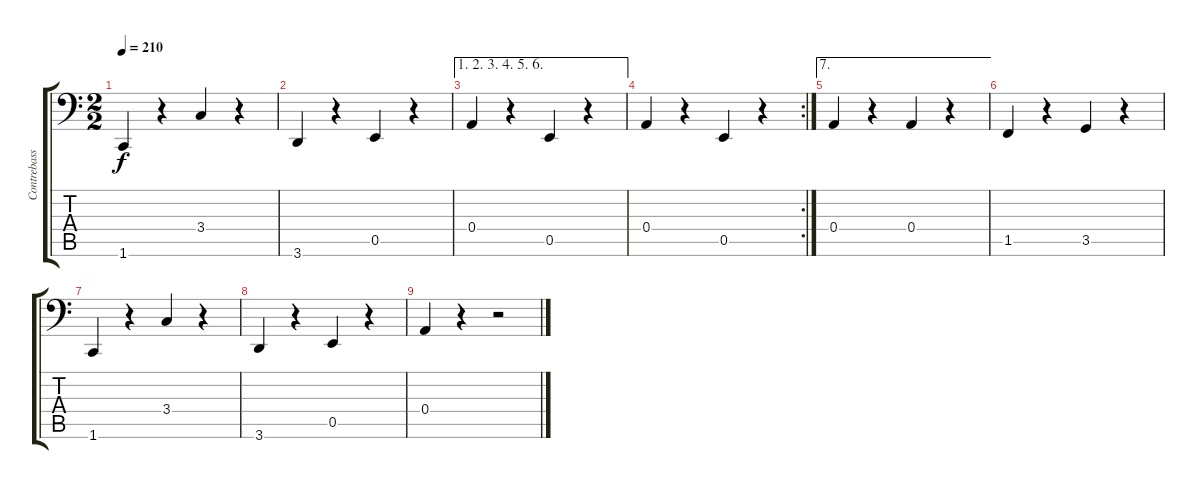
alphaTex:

\track ("Contrebasse" "Contrebass") {instrument contrabass}
\staff {score tabs}
\tuning (C3 G2 D2 A1 E1 B0) {hide}
\ts (2 2)
\tempo 210
\clef f4
\ks c
1.6.4{dy f} r.4 3.4.4 r.4 |
3.6.4 r.4 0.5.4 r.4 |
\ae (1 2 3 4 5 6)
0.4.4 r.4 0.5.4 r.4 |
\rc 2
0.4.4 r.4 0.5.4 r.4 |
\ae 7
0.4.4 r.4 0.4.4 r.4 |
1.5.4 r.4 3.5.4 r.4 |
1.6.4 r.4 3.4.4 r.4 |
3.6.4 r.4 0.5.4 r.4 |
0.4.4 r.4 r.2
